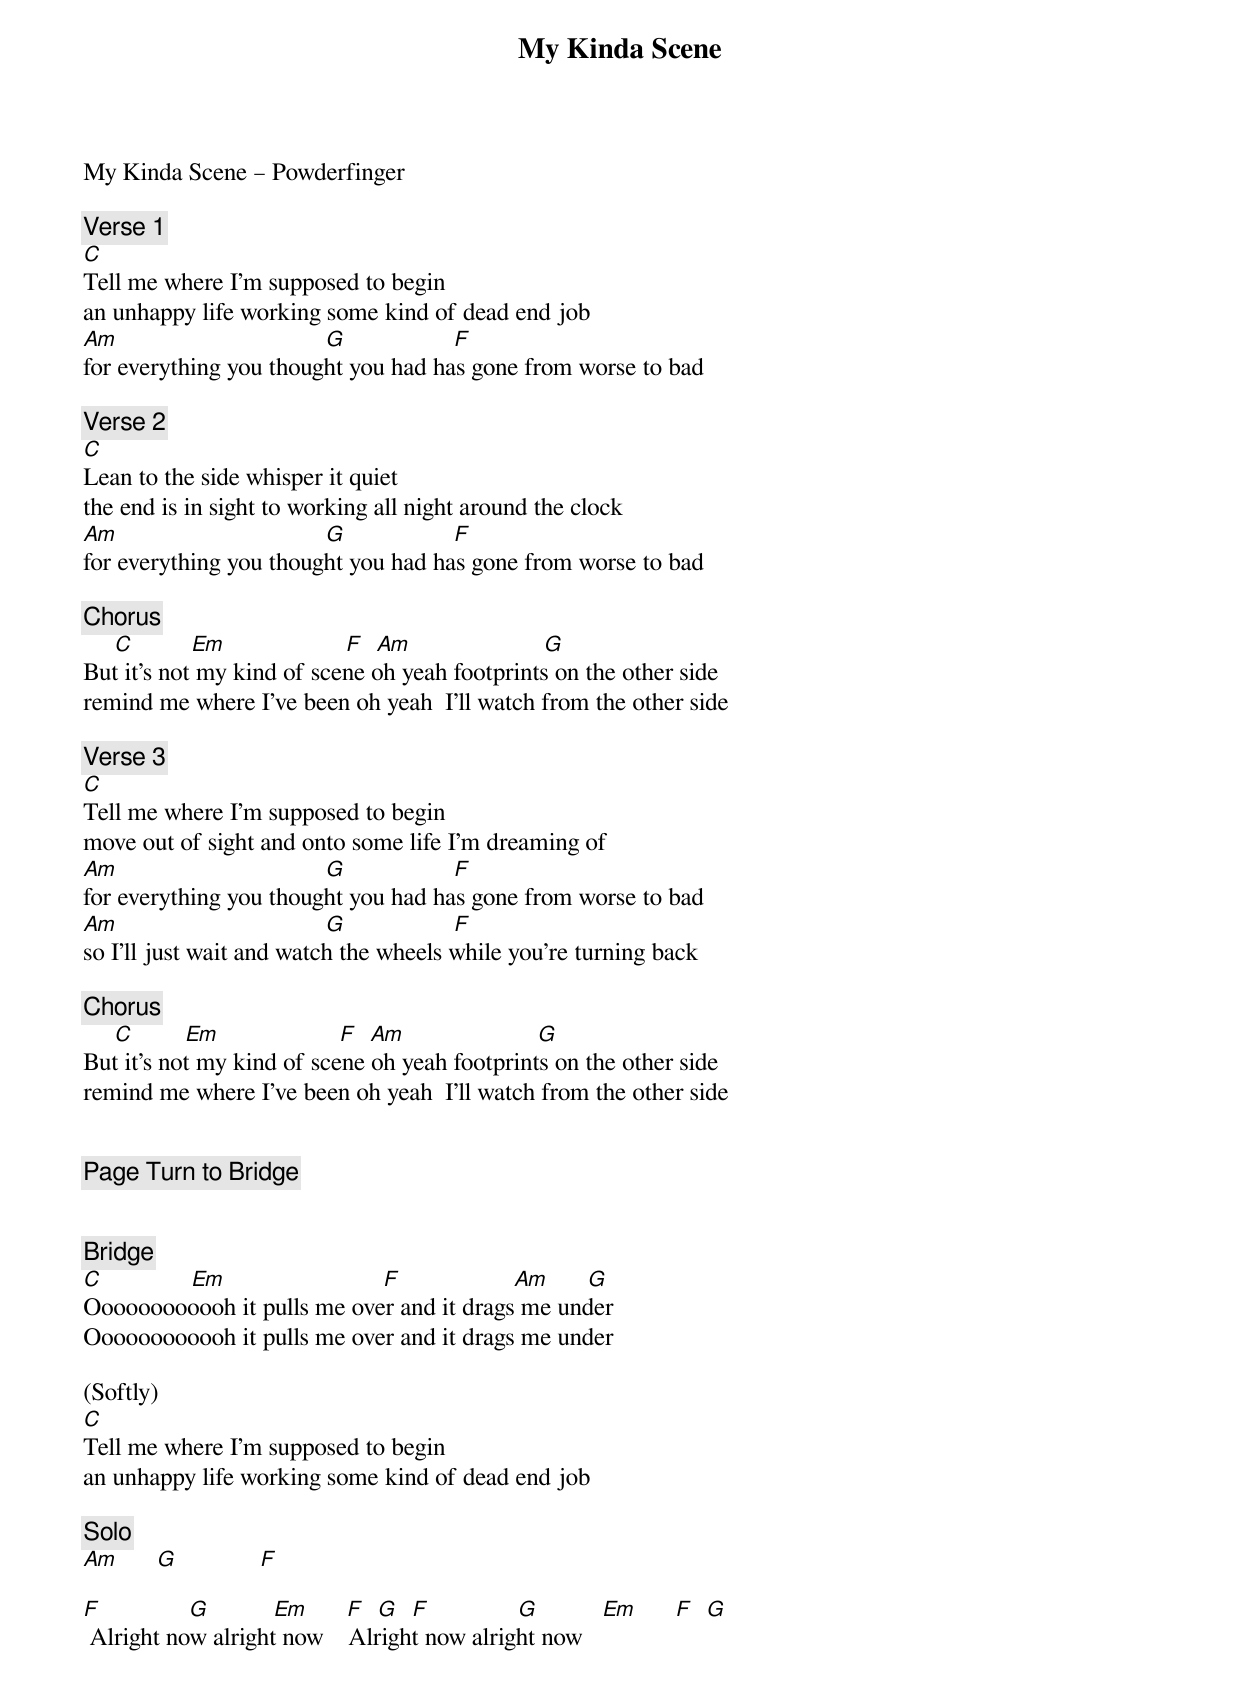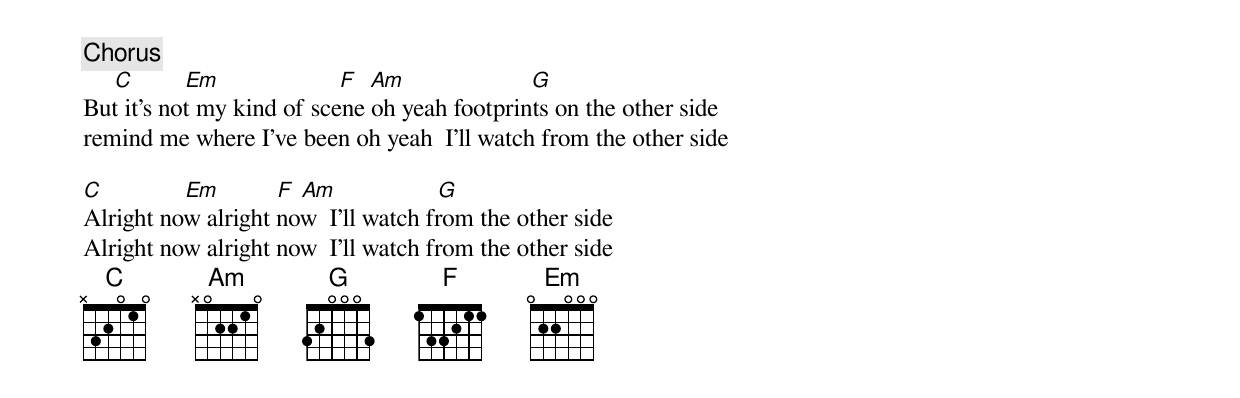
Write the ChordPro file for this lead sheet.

{title: My Kinda Scene}
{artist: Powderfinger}
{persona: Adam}
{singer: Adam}
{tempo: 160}
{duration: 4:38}
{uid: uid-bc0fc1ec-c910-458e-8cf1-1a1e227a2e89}
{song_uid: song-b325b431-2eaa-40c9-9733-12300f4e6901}



My Kinda Scene – Powderfinger

{comment: Verse 1}
[C]
Tell me where I'm	supposed to begin
an unhappy life working	some kind of dead end job
[Am]                              			[G]			              [F]
for everything you thought you had	has gone from worse to bad

{comment: Verse 2}
[C]
Lean to the side	whisper it quiet
the end is in sight to working	all night around the clock
[Am]                              			[G]			              [F]
for everything you thought you had	has gone from worse to bad

{comment: Chorus}
    	[C]        	[Em]                 		[F]		[Am]                   		[G]
But it's not my kind of scene oh yeah	footprints on the other side
remind me where I've been oh yeah		I'll watch from the other side

{comment: Verse 3}
[C]
Tell me where I'm	supposed to begin
move out of sight and onto	some life I'm dreaming of
[Am]                              			[G]			              [F]
for everything you thought you had	has gone from worse to bad
[Am]                              			[G]			              [F]
so I'll just wait and watch the wheels	while you're turning back

{comment: Chorus}
    	[C]        [Em]                 		[F]		[Am]                   		[G]
But it's not my kind of scene oh yeah	footprints on the other side
remind me where I've been oh yeah		I'll watch from the other side


{comment: Page Turn to Bridge}


{comment: Bridge}
[C]            		[Em]                      			[F]                  [Am]      [G]
Oooooooooooh it pulls me over and it drags me under
Oooooooooooh it pulls me over and it drags me under

(Softly)
[C]
Tell me where I'm	supposed to begin
an unhappy life working some kind of dead end job

{comment: Solo}
[Am]      [G]             [F]

[F]            		[G]        		[Em]      [F]  [G]		[F]            		[G]        		[Em]      [F]  [G]
 Alright now alright now				Alright now alright now

{comment: Chorus}
    	[C]        [Em]                 		[F]		[Am]                   	[G]
But it's not my kind of scene oh yeah	footprints on the other side
remind me where I've been oh yeah		I'll watch from the other side

[C]            	[Em]       		[F]	[Am]                [G]
Alright now alright now		I'll watch from the other side
Alright now alright now		I'll watch from the other side
